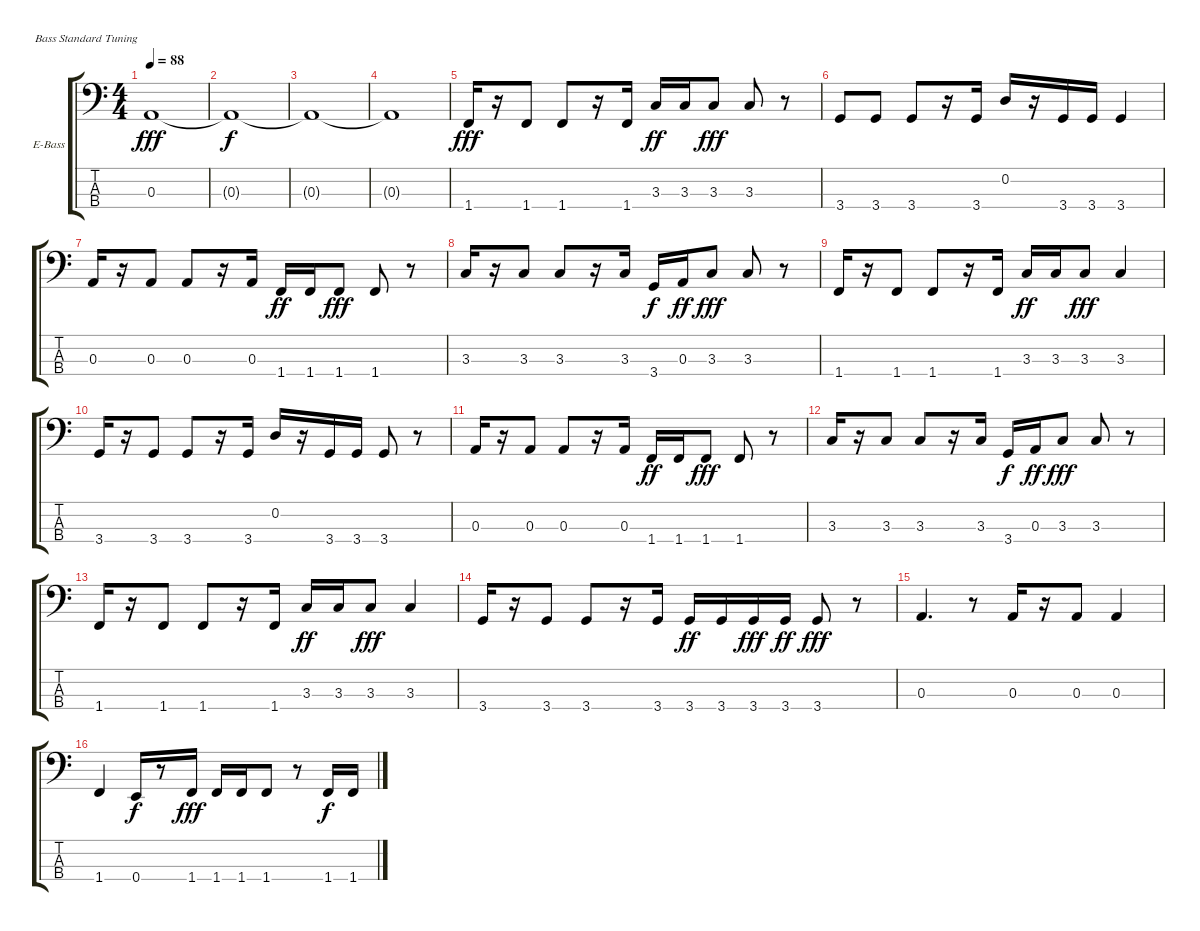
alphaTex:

\defaultSystemsLayout 4
\bracketExtendMode groupsimilarinstruments
\firstSystemTrackNameOrientation horizontal
\otherSystemsTrackNameOrientation horizontal
\track ("Electric Bass" "E-Bass") {instrument electricbassfinger}
\staff {score tabs}
\tuning (G2 D2 A1 E1)
\ts (4 4)
\tempo 88
\clef f4
\scale
0.333333
\ks c
0.3.1{dy fff} |
\scale
0.333333 0.3{t}.1{dy f} |
\scale
0.333333 0.3{t}.1 |
\scale
0.333333 0.3{t}.1 |
\scale
0.333333 1.4.16{dy fff} r.16 1.4.8 1.4.8 r.16 1.4.16 3.3.16{dy ff} 3.3.16 3.3.8{dy fff} 3.3.8 r.8 |
\scale
0.333333 3.4.8 3.4.8 3.4.8 r.16 3.4.16 0.2.16 r.16 3.4.16 3.4.16 3.4.4 |
\scale
0.333333 0.3.16 r.16 0.3.8 0.3.8 r.16 0.3.16 1.4.16{dy ff} 1.4.16 1.4.8{dy fff} 1.4.8 r.8 |
\scale
0.333333 3.3.16 r.16 3.3.8 3.3.8 r.16 3.3.16 3.4.16{dy f} 0.3.16{dy ff} 3.3.8{dy fff} 3.3.8 r.8 |
\scale
0.333333 1.4.16 r.16 1.4.8 1.4.8 r.16 1.4.16 3.3.16{dy ff} 3.3.16 3.3.8{dy fff} 3.3.4 |
\scale
0.333333 3.4.16 r.16 3.4.8 3.4.8 r.16 3.4.16 0.2.16 r.16 3.4.16 3.4.16 3.4.8 r.8 |
\scale
0.333333 0.3.16 r.16 0.3.8 0.3.8 r.16 0.3.16 1.4.16{dy ff} 1.4.16 1.4.8{dy fff} 1.4.8 r.8 |
\scale
0.333333 3.3.16 r.16 3.3.8 3.3.8 r.16 3.3.16 3.4.16{dy f} 0.3.16{dy ff} 3.3.8{dy fff} 3.3.8 r.8 |
\scale
0.333333 1.4.16 r.16 1.4.8 1.4.8 r.16 1.4.16 3.3.16{dy ff} 3.3.16 3.3.8{dy fff} 3.3.4 |
\scale
0.333333 3.4.16 r.16 3.4.8 3.4.8 r.16 3.4.16 3.4.16{dy ff} 3.4.16 3.4.16{dy fff} 3.4.16{dy ff} 3.4.8{dy fff} r.8 |
\scale
0.333333 0.3.4{d} r.8 0.3.16 r.16 0.3.8 0.3.4 |
\scale
0.333333 1.4.4 0.4.16{dy f} r.8 1.4.16{dy fff} 1.4.16 1.4.16 1.4.8 r.8 1.4.16{dy f} 1.4.16
